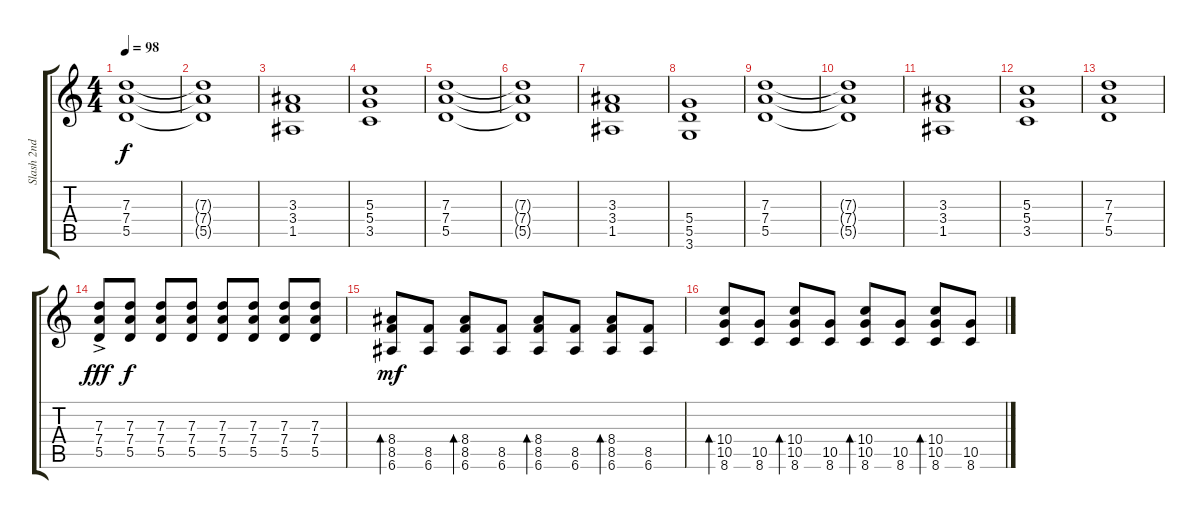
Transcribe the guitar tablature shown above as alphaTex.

\track ("Slash 2nd" "Slash 2nd") {instrument acousticguitarnylon}
\staff {score tabs}
\tuning (E4 B3 G3 D3 A2 E2) {hide}
\ts (4 4)
\tempo 98
\clef g2
\ks c
(7.3 7.4 5.5).1{dy f} |
(7.3{t} 7.4{t} 5.5{t}).1 |
(3.3 3.4 1.5).1{instrument distortionguitar} |
(5.3 5.4 3.5).1 |
(7.3 7.4 5.5).1 |
(7.3{t} 7.4{t} 5.5{t}).1 |
(3.3 3.4 1.5).1{instrument distortionguitar} |
(5.4 5.5 3.6).1 |
(7.3 7.4 5.5).1 |
(7.3{t} 7.4{t} 5.5{t}).1 |
(3.3 3.4 1.5).1{instrument distortionguitar} |
(5.3 5.4 3.5).1 |
(7.3 7.4 5.5).1{instrument distortionguitar} |
(7.3{ac} 7.4{ac} 5.5{ac}).8{dy fff volume 15} (7.3 7.4 5.5).8{dy f} (7.3 7.4 5.5).8 (7.3 7.4 5.5).8 (7.3 7.4 5.5).8 (7.3 7.4 5.5).8 (7.3 7.4 5.5).8 (7.3 7.4 5.5).8 |
(8.4 8.5 6.6).8{bd 60 dy mf volume 11 instrument acousticguitarnylon} (8.5 6.6).8 (8.4 8.5 6.6).8{bd 60} (8.5 6.6).8 (8.4 8.5 6.6).8{bd 60} (8.5 6.6).8 (8.4 8.5 6.6).8{bd 60} (8.5 6.6).8 |
(10.4 10.5 8.6).8{bd 60} (10.5 8.6).8 (10.4 10.5 8.6).8{bd 60} (10.5 8.6).8 (10.4 10.5 8.6).8{bd 60} (10.5 8.6).8 (10.4 10.5 8.6).8{bd 60} (10.5 8.6).8
